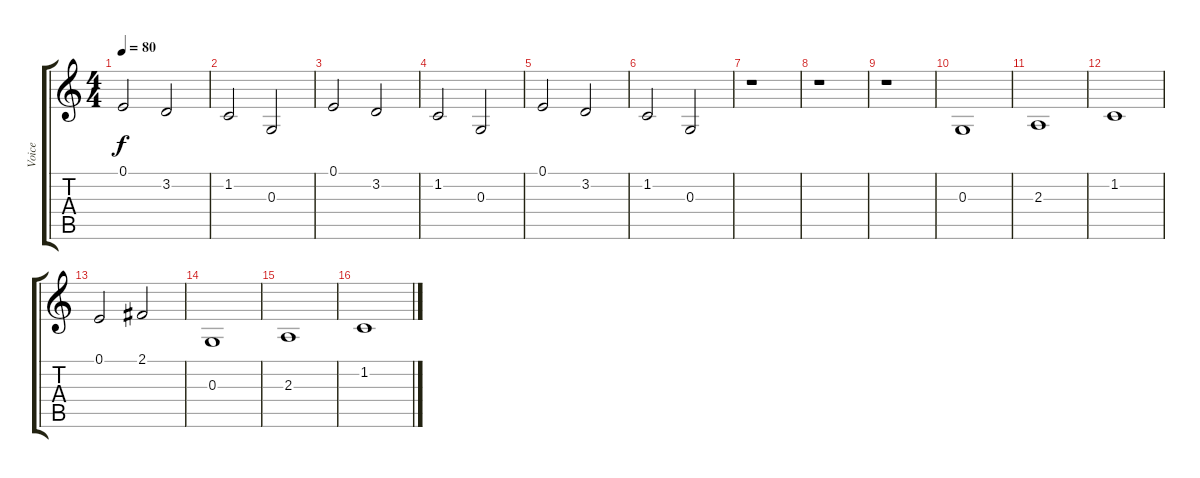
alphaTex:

\track ("Voice" "Voice") {instrument stringensemble1}
\staff {score tabs}
\tuning (E4 B3 G3 D3 A2 E2) {hide}
\ts (4 4)
\tempo 80
\clef g2
\ks c
0.1.2{dy f} 3.2.2 |
1.2.2 0.3.2 |
0.1.2 3.2.2 |
1.2.2 0.3.2 |
0.1.2 3.2.2 |
1.2.2 0.3.2 |
r.1 |
r.1 |
r.1 |
0.3.1 |
2.3.1 |
1.2.1 |
0.1.2 2.1.2 |
0.3.1 |
2.3.1 |
1.2.1
